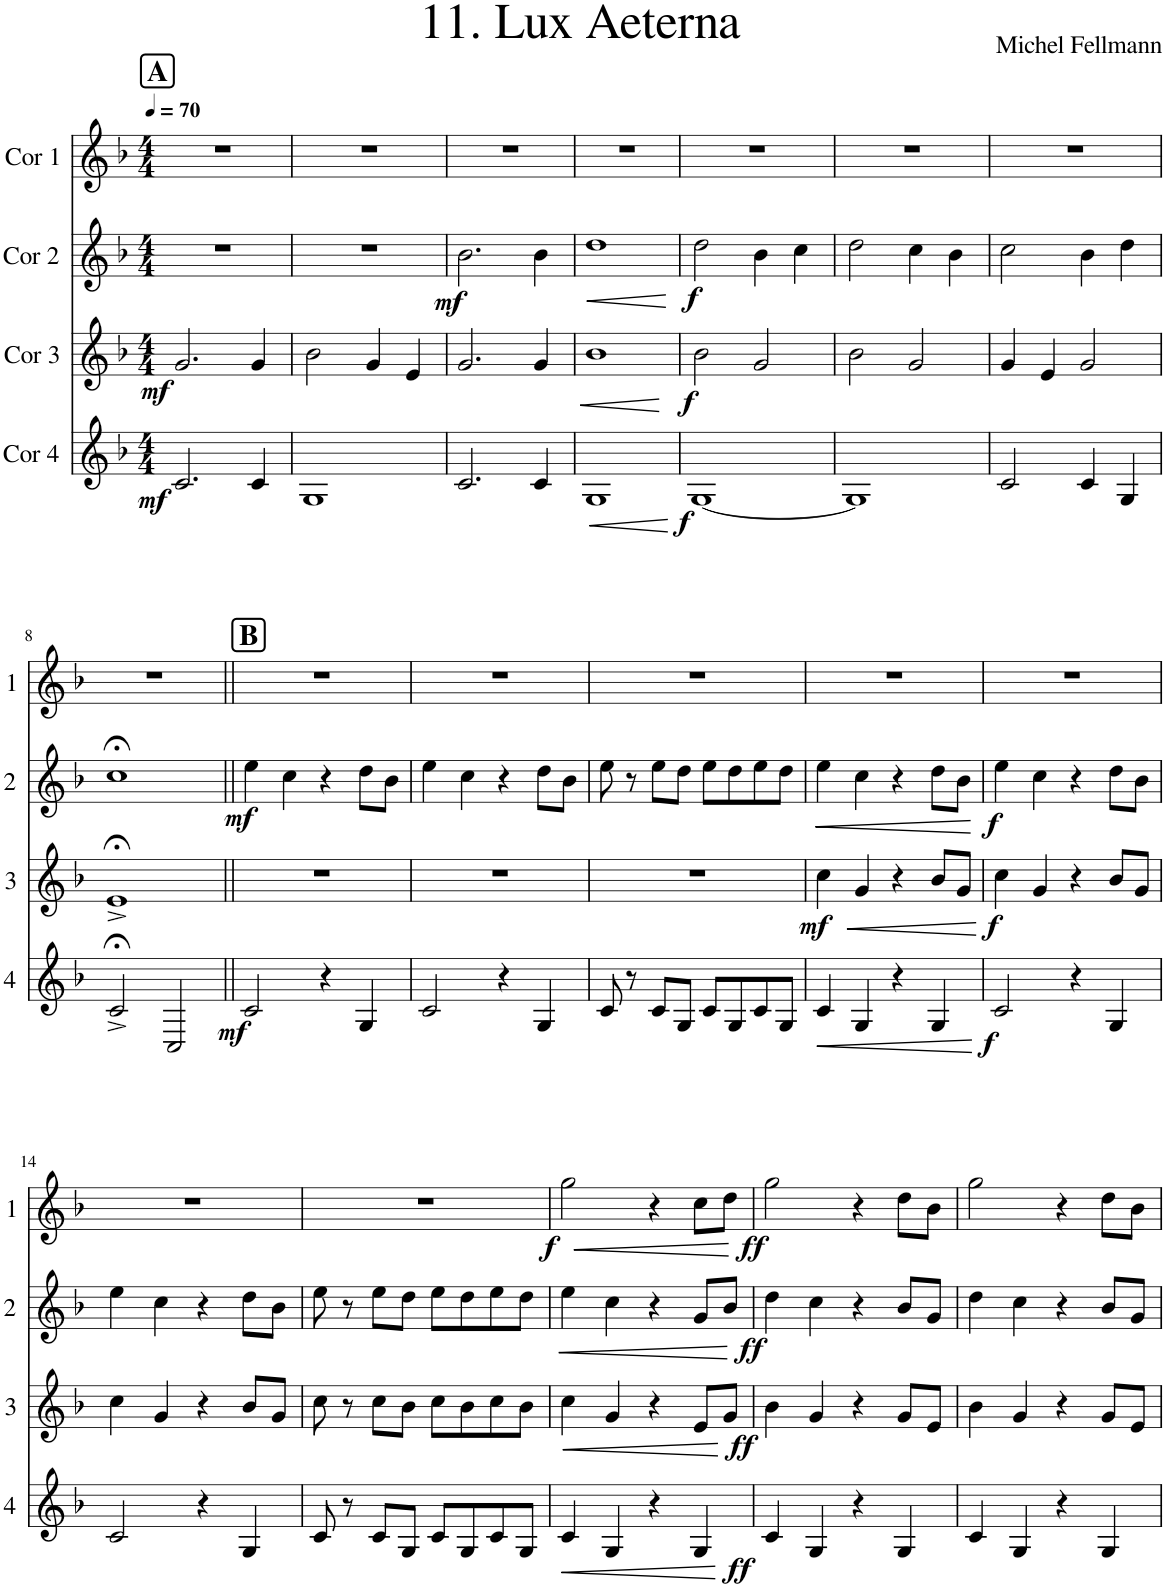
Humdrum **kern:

**kern	**dynam	**kern	**dynam	**kern	**dynam	**kern	**dynam
*part4	*part4	*part3	*part3	*part2	*part2	*part1	*part1
*staff4	*staff4	*staff3	*staff3	*staff2	*staff2	*staff1	*staff1
*I"Cor 4	*	*I"Cor 3	*	*I"Cor 2	*	*I"Cor 1	*
*clefG2	*	*clefG2	*	*clefG2	*	*clefG2	*
*Trd4c7	*	*Trd4c7	*	*Trd4c7	*	*Trd4c7	*
*k[b-]	*	*k[b-]	*	*k[b-]	*	*k[b-]	*
*M4/4	*	*M4/4	*	*M4/4	*	*M4/4	*
*MM70	*	*MM70	*	*MM70	*	*MM70	*
!!LO:REH:place=s1:a:B:cj:fs=14:t=A
=1	=1	=1	=1	=1	=1	=1	=1
!	!LO:DY:b	!	!LO:DY:b	!	!	!	!
2.c/	mf	2.g/	mf	1r	.	1r	.
4c/	.	4g/	.	.	.	.	.
=2	=2	=2	=2	=2	=2	=2	=2
1G	.	2b-\	.	1r	.	1r	.
.	.	4g/	.	.	.	.	.
.	.	4e/	.	.	.	.	.
=3	=3	=3	=3	=3	=3	=3	=3
!	!	!	!	!	!LO:DY:b	!	!
2.c/	.	2.g/	.	2.b-\	mf	1r	.
4c/	.	4g/	.	4b-\	.	.	.
=4	=4	=4	=4	=4	=4	=4	=4
!	!LO:HP:b	!	!LO:HP:b	!	!LO:HP:b	!	!
1G	<	1b-	<	1dd	<	1r	.
.	[	.	[	.	[	.	.
=5	=5	=5	=5	=5	=5	=5	=5
!	!LO:DY:b	!	!LO:DY:b	!	!LO:DY:b	!	!
[1G	f	2b-\	f	2dd\	f	1r	.
.	.	2g/	.	4b-\	.	.	.
.	.	.	.	4cc\	.	.	.
=6	=6	=6	=6	=6	=6	=6	=6
1G]	.	2b-\	.	2dd\	.	1r	.
.	.	2g/	.	4cc\	.	.	.
.	.	.	.	4b-\	.	.	.
=7	=7	=7	=7	=7	=7	=7	=7
2c/	.	4g/	.	2cc\	.	1r	.
.	.	4e/	.	.	.	.	.
4c/	.	2g/	.	4b-\	.	.	.
4G/	.	.	.	4dd\	.	.	.
!!LO:LB:g=z
=8	=8	=8	=8	=8	=8	=8	=8
2c;<^/	.	1e;<^	.	1cc;<	.	1r	.
2C/	.	.	.	.	.	.	.
!!LO:REH:place=s1:a:B:cj:fs=14:t=B
=9||	=9||	=9||	=9||	=9||	=9||	=9||	=9||
!	!LO:DY:b	!	!	!	!LO:DY:b	!	!
2c/	mf	1r	.	4ee\	mf	1r	.
.	.	.	.	4cc\	.	.	.
4r	.	.	.	4r	.	.	.
4G/	.	.	.	8dd\L	.	.	.
.	.	.	.	8b-\J	.	.	.
=10	=10	=10	=10	=10	=10	=10	=10
2c/	.	1r	.	4ee\	.	1r	.
.	.	.	.	4cc\	.	.	.
4r	.	.	.	4r	.	.	.
4G/	.	.	.	8dd\L	.	.	.
.	.	.	.	8b-\J	.	.	.
=11	=11	=11	=11	=11	=11	=11	=11
8c/	.	1r	.	8ee\	.	1r	.
8r	.	.	.	8r	.	.	.
8c/L	.	.	.	8ee\L	.	.	.
8G/J	.	.	.	8dd\J	.	.	.
8c/L	.	.	.	8ee\L	.	.	.
8G/	.	.	.	8dd\	.	.	.
8c/	.	.	.	8ee\	.	.	.
8G/J	.	.	.	8dd\J	.	.	.
=12	=12	=12	=12	=12	=12	=12	=12
!	!LO:HP:b	!	!LO:HP:b	!	!LO:HP:b	!	!
!	!	!	!LO:DY:n=1:b	!	!	!	!
4c/	<	4cc\	< mf	4ee\	<	1r	.
4G/	.	4g/	.	4cc\	.	.	.
4r	.	4r	.	4r	.	.	.
4G/	.	8b-/L	.	8dd\L	.	.	.
.	.	8g/J	.	8b-\J	.	.	.
.	[	.	[	.	[	.	.
=13	=13	=13	=13	=13	=13	=13	=13
!	!LO:DY:b	!	!LO:DY:b	!	!LO:DY:b	!	!
2c/	f	4cc\	f	4ee\	f	1r	.
.	.	4g/	.	4cc\	.	.	.
4r	.	4r	.	4r	.	.	.
4G/	.	8b-/L	.	8dd\L	.	.	.
.	.	8g/J	.	8b-\J	.	.	.
!!LO:LB:g=z
=14	=14	=14	=14	=14	=14	=14	=14
2c/	.	4cc\	.	4ee\	.	1r	.
.	.	4g/	.	4cc\	.	.	.
4r	.	4r	.	4r	.	.	.
4G/	.	8b-/L	.	8dd\L	.	.	.
.	.	8g/J	.	8b-\J	.	.	.
=15	=15	=15	=15	=15	=15	=15	=15
8c/	.	8cc\	.	8ee\	.	1r	.
8r	.	8r	.	8r	.	.	.
8c/L	.	8cc\L	.	8ee\L	.	.	.
8G/J	.	8b-\J	.	8dd\J	.	.	.
8c/L	.	8cc\L	.	8ee\L	.	.	.
8G/	.	8b-\	.	8dd\	.	.	.
8c/	.	8cc\	.	8ee\	.	.	.
8G/J	.	8b-\J	.	8dd\J	.	.	.
=16	=16	=16	=16	=16	=16	=16	=16
!	!LO:HP:b	!	!LO:HP:b	!	!LO:HP:b	!	!LO:HP:b
!	!	!	!	!	!	!	!LO:DY:n=1:b
4c/	<	4cc\	<	4ee\	<	2gg\	< f
4G/	.	4g/	.	4cc\	.	.	.
4r	.	4r	.	4r	.	4r	.
4G/	.	8e/L	.	8g/L	.	8cc\L	.
.	.	8g/J	.	8b-/J	.	8dd\J	.
.	[	.	[	.	[	.	[
=17	=17	=17	=17	=17	=17	=17	=17
!	!LO:DY:b	!	!LO:DY:b	!	!LO:DY:b	!	!LO:DY:b
4c/	ff	4b-\	ff	4dd\	ff	2gg\	ff
4G/	.	4g/	.	4cc\	.	.	.
4r	.	4r	.	4r	.	4r	.
4G/	.	8g/L	.	8b-/L	.	8dd\L	.
.	.	8e/J	.	8g/J	.	8b-\J	.
=18	=18	=18	=18	=18	=18	=18	=18
4c/	.	4b-\	.	4dd\	.	2gg\	.
4G/	.	4g/	.	4cc\	.	.	.
4r	.	4r	.	4r	.	4r	.
4G/	.	8g/L	.	8b-/L	.	8dd\L	.
.	.	8e/J	.	8g/J	.	8b-\J	.
=	=	=	=	=	=	=	=
*-	*-	*-	*-	*-	*-	*-	*-
